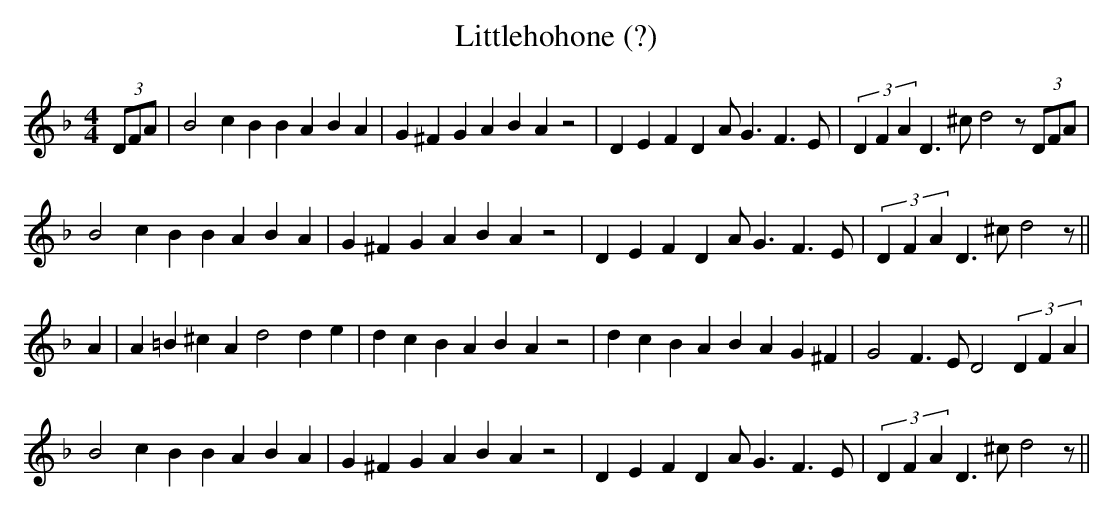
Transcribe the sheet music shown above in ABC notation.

X:1
T:Littlehohone (?)
M:4/4
L:1/4
K:Dm
(3D/F/A/|B2 cB BABA|G^FGA BA z2|DEFD A<GF>E|(3DFA D>^c d2 z/ (3D/F/A/|
B2 cB BABA|G^FGA BA z2|DEFD A<GF>E|(3DFA D>^c d2 z/||
A|A=B^cA d2 de|dcBA BA z2|dcBA BAG^F|G2 F>E D2 (3DFA|
B2 cB BABA|G^FGA BA z2|DEFD A<GF>E|(3DFA D>^c d2 z/||
